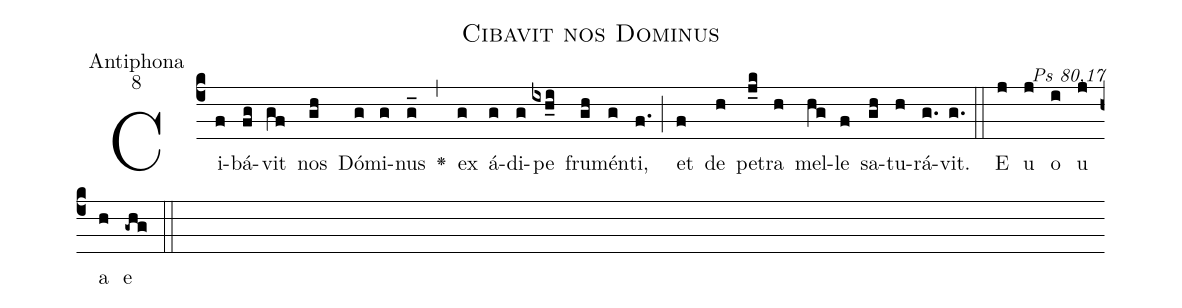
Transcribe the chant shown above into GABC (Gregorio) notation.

name:Cibavit nos Dominus;
office-part:Antiphona;
mode:8;
commentary:Ps 80,17;
%%
(c4)Ci(f)bá(fg)vit(gf) nos(gh) Dó(g)mi(g)nus(g_) <v>\greheightstar</v>(,)
ex(g) á(g)di(g)pe(ixh_i) fru(gh)mén(g)ti,(f.) (;)
et(f) de(h) pe(j_k)tra(h) mel(hg)le(f) sa(gh)tu(h)rá(g.)vit.(g.) (::)

E(j) u(j) o(i) u(j) a(h) e(-ghg) (::)
